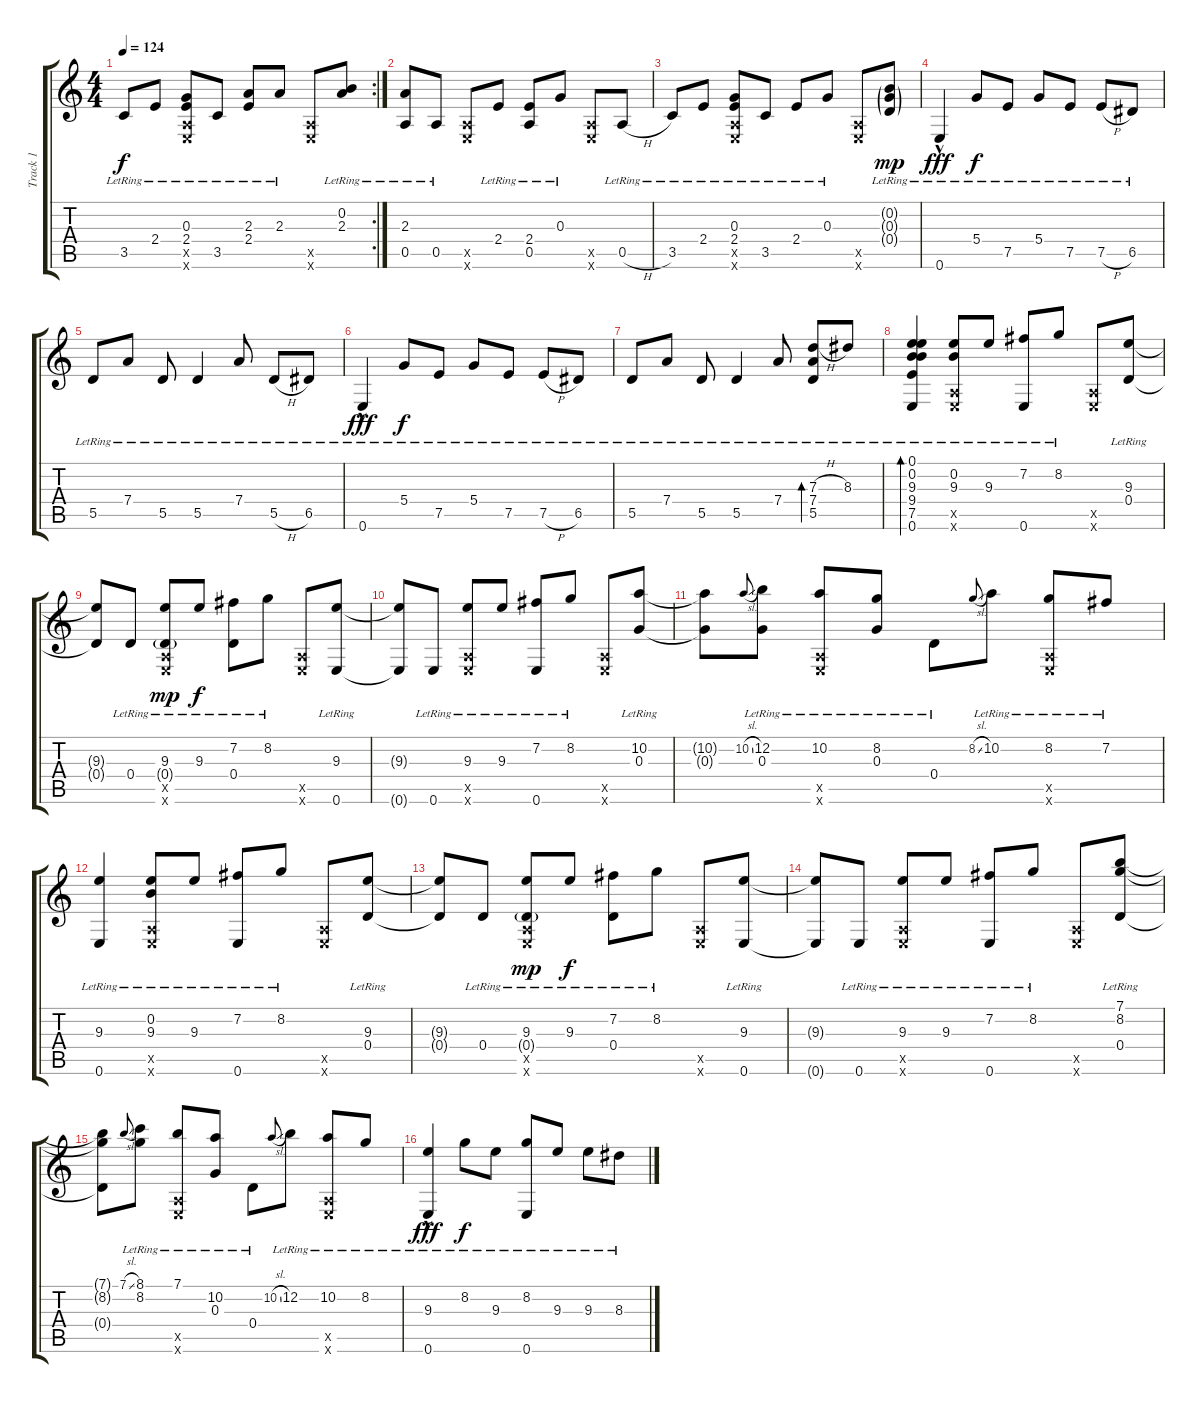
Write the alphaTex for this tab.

\track ("Track 1" "Track 1") {instrument acousticguitarsteel}
\staff {score tabs}
\tuning (E4 B3 G3 D3 A2 E2) {hide}
\rc 2
\ts (4 4)
\tempo 124
\clef g2
\ks c
3.5{lr}.8{dy f} 2.4{lr}.8 (0.3{lr} 2.4{lr} 0.5{x} 0.6{x}).8 3.5{lr}.8 (2.3{lr} 2.4{lr}).8 2.3{lr}.8 (0.5{x} 0.6{x}).8 (0.2{lr} 2.3{lr}).8 |
(2.3{lr} 0.5{lr}).8 0.5{lr}.8 (0.5{x} 0.6{x}).8 2.4{lr}.8 (2.4{lr} 0.5{lr}).8 0.3{lr}.8 (0.5{x} 0.6{x}).8 0.5{h lr}.8 |
3.5{lr}.8 2.4{lr}.8 (0.3{lr} 2.4{lr} 0.5{x} 0.6{x}).8 3.5{lr}.8 2.4{lr}.8 0.3{lr}.8 (0.5{x} 0.6{x}).8 (0.2{g lr} 0.3{g lr} 0.4{g lr}).8{dy mp} |
0.6{hac lr}.4{dy fff} 5.4{lr}.8{dy f} 7.5{lr}.8 5.4{lr}.8 7.5{lr}.8 7.5{h lr}.8 6.5{lr}.8 |
5.5{lr}.8 7.4{lr}.8 5.5{lr}.8 5.5{lr}.4 7.4{lr}.8 5.5{h lr}.8 6.5{lr}.8 |
0.6{hac lr}.4{dy fff} 5.4{lr}.8{dy f} 7.5{lr}.8 5.4{lr}.8 7.5{lr}.8 7.5{h lr}.8 6.5{lr}.8 |
5.5{lr}.8 7.4{lr}.8 5.5{lr}.8 5.5{lr}.4 7.4{lr}.8 (7.3{h lr} 7.4{lr} 5.5{lr}).8{bd 120} 8.3{lr}.8 |
(0.1{lr} 0.2{lr} 9.3{lr} 9.4{lr} 7.5{lr} 0.6).4{bd 120} (0.2{lr} 9.3{lr} 0.5{x} 0.6{x}).8 9.3{lr}.8 (7.2{lr} 0.6{lr}).8 8.2{lr}.8 (0.5{x} 0.6{x}).8 (9.3{lr} 0.4{lr}).8 |
(9.3{t} 0.4{t}).8 0.4{lr}.8 (9.3{lr} 0.4{g lr} 0.5{x} 0.6{x}).8{dy mp} 9.3{lr}.8{dy f} (7.2{lr} 0.4{lr}).8 8.2{lr}.8 (0.5{x} 0.6{x}).8 (9.3{lr} 0.6{lr}).8 |
(9.3{t} 0.6{t}).8 0.6{lr}.8 (9.3{lr} 0.5{x} 0.6{x}).8 9.3{lr}.8 (7.2{lr} 0.6{lr}).8 8.2{lr}.8 (0.5{x} 0.6{x}).8 (10.2{lr} 0.3{lr}).8 |
(10.2{t} 0.3{t}).8 10.2{sl}.8{gr onbeat} (12.2{lr} 0.3{lr}).8 (10.2{lr} 0.5{x} 0.6{x}).8 (8.2{lr} 0.3{lr}).8 0.4{lr}.8 8.2{sl}.8{gr onbeat} 10.2{lr}.8 (8.2{lr} 0.5{x} 0.6{x}).8 7.2{lr}.8 |
(9.3{lr} 0.6{lr}).4 (0.2{lr} 9.3{lr} 0.5{x} 0.6{x}).8 9.3{lr}.8 (7.2{lr} 0.6{lr}).8 8.2{lr}.8 (0.5{x} 0.6{x}).8 (9.3{lr} 0.4{lr}).8 |
(9.3{t} 0.4{t}).8 0.4{lr}.8 (9.3{lr} 0.4{g lr} 0.5{x} 0.6{x}).8{dy mp} 9.3{lr}.8{dy f} (7.2{lr} 0.4{lr}).8 8.2{lr}.8 (0.5{x} 0.6{x}).8 (9.3{lr} 0.6{lr}).8 |
(9.3{t} 0.6{t}).8 0.6{lr}.8 (9.3{lr} 0.5{x} 0.6{x}).8 9.3{lr}.8 (7.2{lr} 0.6{lr}).8 8.2{lr}.8 (0.5{x} 0.6{x}).8 (7.1{lr} 8.2{lr} 0.4{lr}).8 |
(7.1{t} 8.2{t} 0.4{t}).8 7.1{sl}.8{gr onbeat} (8.1{lr} 8.2{lr}).8 (7.1{lr} 0.5{x} 0.6{x}).8 (10.2{lr} 0.3{lr}).8 0.4{lr}.8 10.2{sl}.8{gr onbeat} 12.2{lr}.8 (10.2{lr} 0.5{x} 0.6{x}).8 8.2{lr}.8 |
(9.3{lr} 0.6{hac lr}).4{dy fff} 8.2{lr}.8{dy f} 9.3{lr}.8 (8.2{lr} 0.6{lr}).8 9.3{lr}.8 9.3{lr}.8 8.3{lr}.8
